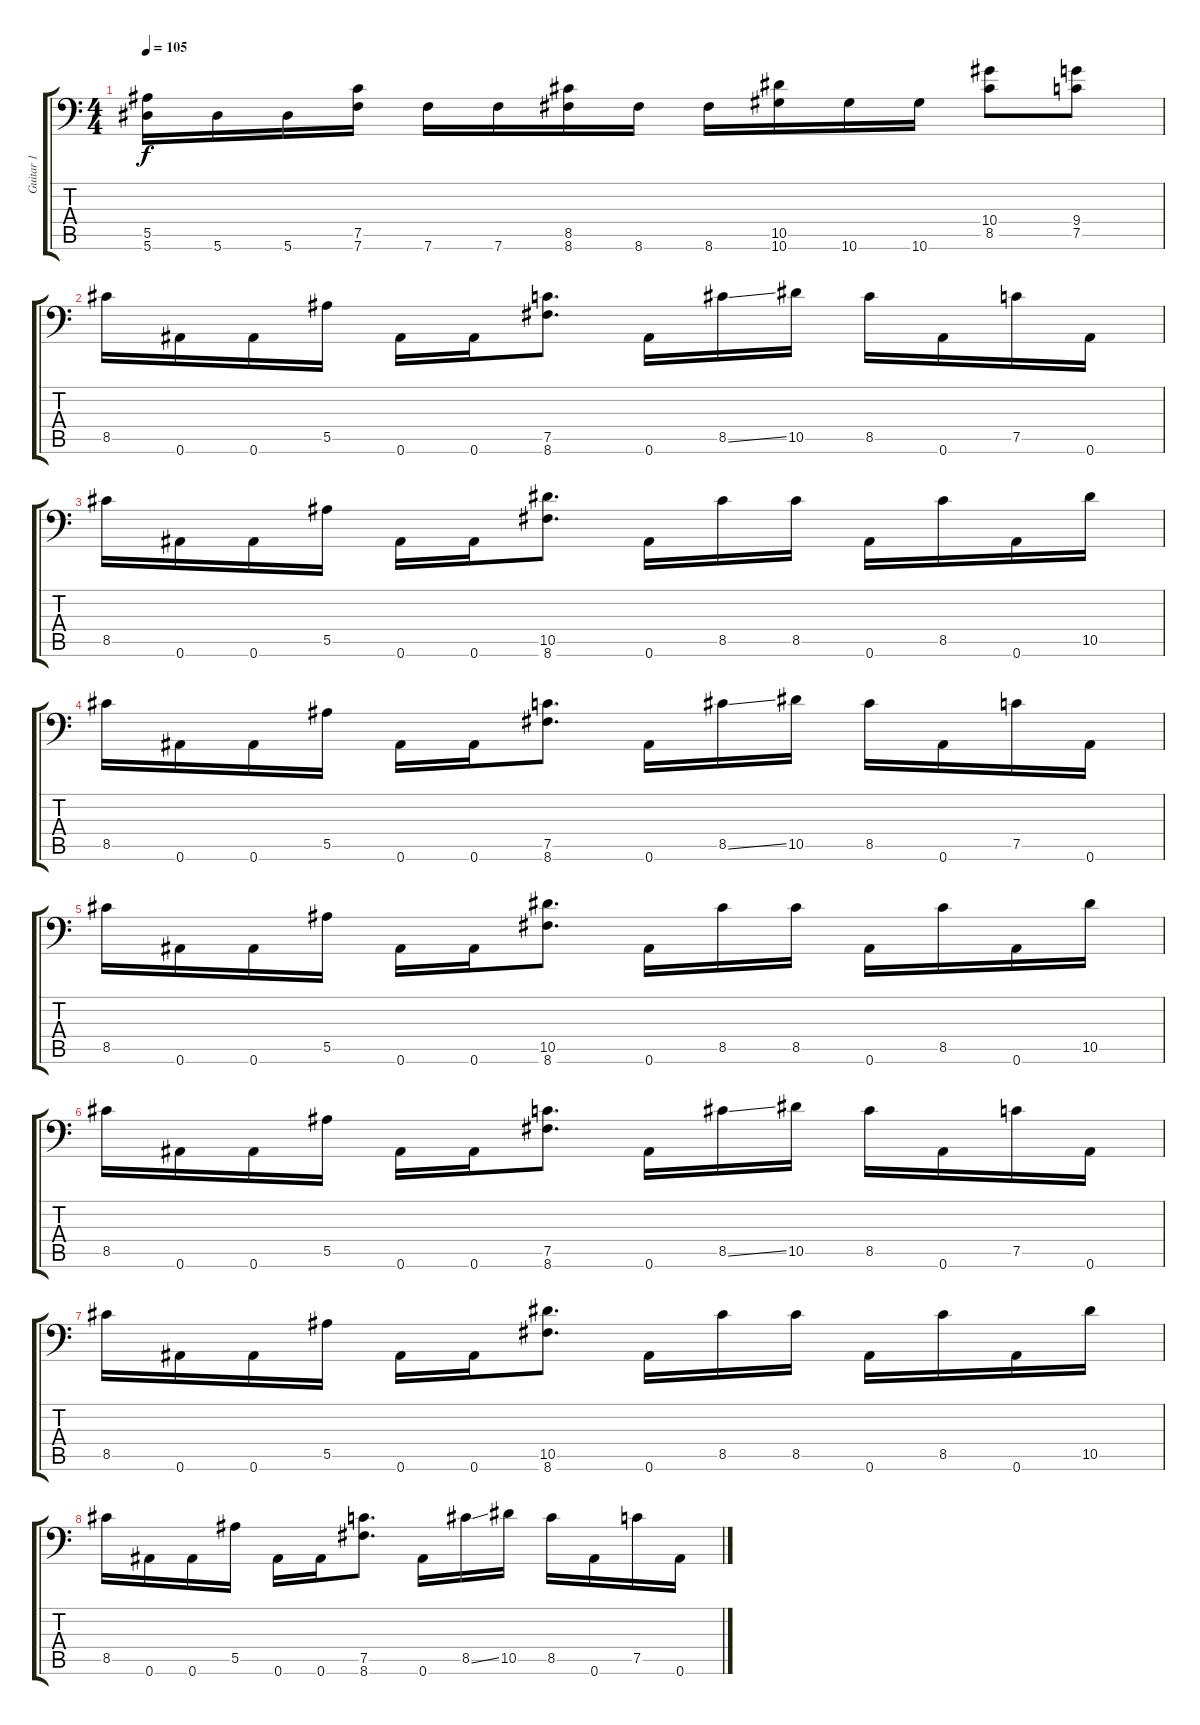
\track ("Guitar 1" "Guitar 1") {instrument distortionguitar}
\staff {score tabs}
\tuning (C4 G3 Eb3 Bb2 F2 Bb1) {hide}
\ts (4 4)
\tempo 105
\clef f4
\ks c
(5.5 5.6).16{dy f} 5.6.16 5.6.16 (7.5 7.6).16 7.6.16 7.6.16 (8.5 8.6).16 8.6.16 8.6.16 (10.5 10.6).16 10.6.16 10.6.16 (10.4 8.5).8 (9.4 7.5).8 |
8.5.16{instrument distortionguitar} 0.6.16 0.6.16 5.5.16 0.6.16 0.6.16 (7.5 8.6).8{d} 0.6.16 8.5{ss}.16 10.5.16 8.5.16 0.6.16 7.5.16 0.6.16 |
8.5.16 0.6.16 0.6.16 5.5.16 0.6.16 0.6.16 (10.5 8.6).8{d} 0.6.16 8.5.16 8.5.16 0.6.16 8.5.16 0.6.16 10.5.16 |
8.5.16 0.6.16 0.6.16 5.5.16 0.6.16 0.6.16 (7.5 8.6).8{d} 0.6.16 8.5{ss}.16 10.5.16 8.5.16 0.6.16 7.5.16 0.6.16 |
8.5.16 0.6.16 0.6.16 5.5.16 0.6.16 0.6.16 (10.5 8.6).8{d} 0.6.16 8.5.16 8.5.16 0.6.16 8.5.16 0.6.16 10.5.16 |
8.5.16 0.6.16 0.6.16 5.5.16 0.6.16 0.6.16 (7.5 8.6).8{d} 0.6.16 8.5{ss}.16 10.5.16 8.5.16 0.6.16 7.5.16 0.6.16 |
8.5.16 0.6.16 0.6.16 5.5.16 0.6.16 0.6.16 (10.5 8.6).8{d} 0.6.16 8.5.16 8.5.16 0.6.16 8.5.16 0.6.16 10.5.16 |
8.5.16 0.6.16 0.6.16 5.5.16 0.6.16 0.6.16 (7.5 8.6).8{d} 0.6.16 8.5{ss}.16 10.5.16 8.5.16 0.6.16 7.5.16 0.6.16
